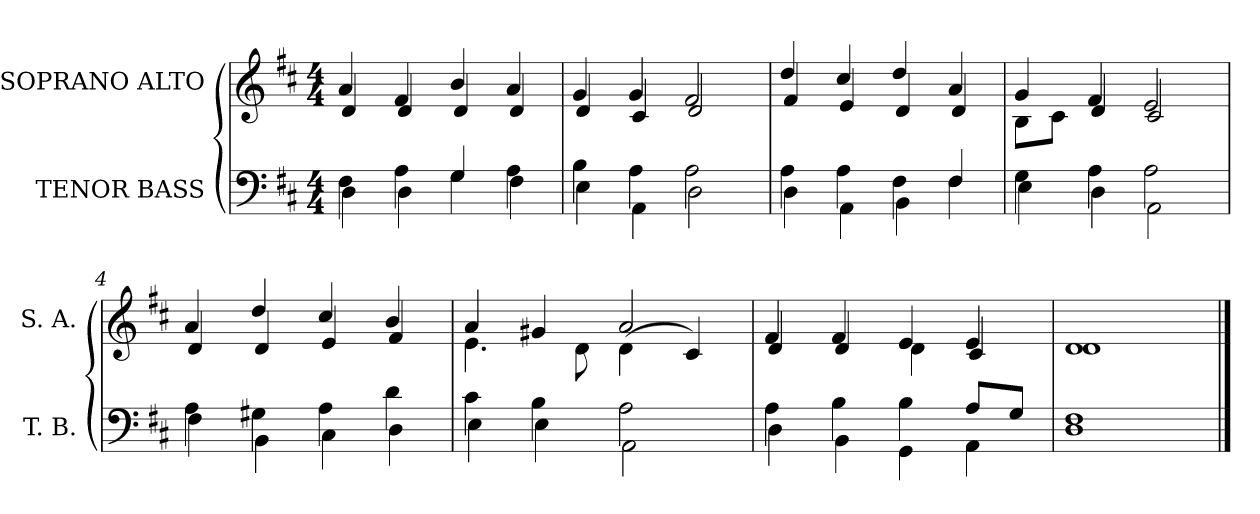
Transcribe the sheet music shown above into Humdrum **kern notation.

**kern	**kern
*part2	*part1
*staff2	*staff1
*I"TENOR BASS	*I"SOPRANO ALTO
*I'T. B.	*I'S. A.
!!LO:PB:g=z
*clefF4	*clefG2
*k[f#c#]	*k[f#c#]
*D:	*D:
*M4/4	*M4/4
=	=
*^	*^
4F#i\	4Di\	4ai/	4di/
4Ai\	4Di\	4f#i/	4di/
4Gi/	4Gi\	4bi/	4di/
4Ai\	4F#i\	4ai/	4di/
=1	=1	=1	=1
4Bi\	4Ei\	4gi/	4di/
4Ai\	4AAi\	4gi/	4c#i/
2Ai\	2Di\	2f#i/	2di/
=2	=2	=2	=2
4Ai\	4Di\	4ddi/	4f#i/
4Ai\	4AAi\	4cc#i/	4ei/
4F#i\	4BBi\	4ddi/	4di/
4F#i/	4F#i\	4ai/	4di/
=3	=3	=3	=3
4Gi\	4Ei\	4gi/	8Bi\L
.	.	.	8c#i\J
4Ai\	4Di\	4f#i/	4di/
2Ai\	2AAi\	2ei/	2c#i/
!!LO:LB:g=z	!!
=4	=4	=4	=4
4Ai\	4F#i\	4ai/	4di/
4G#Xi\	4BBi\	4ddi/	4di/
4Ai\	4C#i\	4cc#i/	4ei/
4di\	4Di\	4bi/	4f#i/
=5	=5	=5	=5
4c#i\	4Ei\	4ai/	4.ei\
4Bi\	4Ei\	4g#Xi/	.
.	.	.	8di\
2Ai\	2AAi\	2ai/	(4di\
.	.	.	4c#i/)
=6	=6	=6	=6
4Ai\	4Di\	4f#i/	4di/
4Bi\	4BBi\	4f#i/	4di/
4Bi\	4GGi\	4ei/	4di\
8Ai/L	4AAi\	4ei/	4c#i/
8Gi/J	.	.	.
=7	=7	=7	=7
1F#i	1Di	1di	1di
*v	*v	*	*
*	*v	*v
==	==
*-	*-
